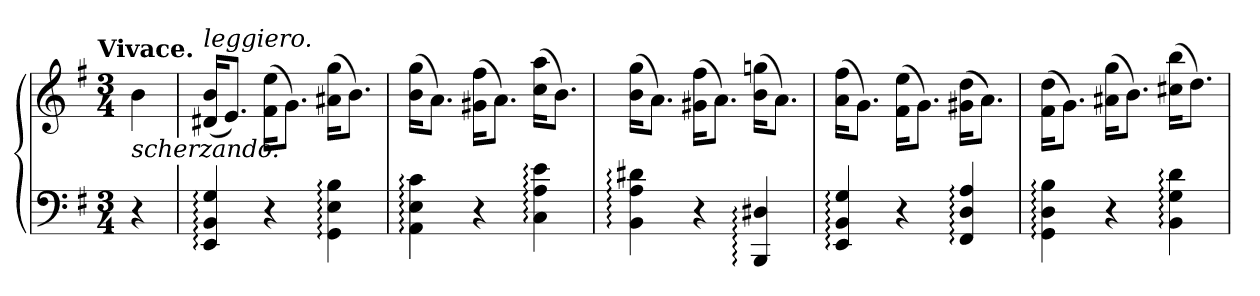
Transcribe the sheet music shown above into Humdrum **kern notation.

**kern	**kern
*part1	*part1
*staff2	*staff1
*clefF4	*clefG2
*k[f#]	*k[f#]
*e:	*e:
!!LO:TX:omd:t=Vivace.
*M3/4	*M3/4
*MM148	*MM148
=	=
!LO:TX:a:i:t=scherzando.	!
4r	4b
=1	=1
!	!LO:TX:a:i:t=leggiero.
4EE: 4BB: 4G:	(16d#X 16bKL
.	8.eJ)
4r	(16f#\ 16ee\KL
.	8.gJ)
4GG: 4E: 4B:	(16a#X 16ggKL
.	8.bJ)
=2	=2
4AA: 4E: 4c:	(16b 16ggKL
.	8.aJ)
4r	(16g#X 16ff#KL
.	8.aJ)
4C: 4A: 4e:	(16cc 16aaKL
.	8.bJ)
=3	=3
4BB: 4A: 4d#X:	(16b 16ggKL
.	8.aJ)
4r	(16g#X 16ff#KL
.	8.aJ)
4BBB: 4D#X:	(16b 16ggnKL
.	8.aJ)
=4	=4
4EE: 4BB: 4G:	(16a\ 16ff#\KL
.	8.gJ)
4r	(16f#\ 16ee\KL
.	8.gJ)
4FF#: 4D: 4A:	(16g#X\ 16dd\KL
.	8.aJ)
=5	=5
4GG: 4D: 4B:	(16f#\ 16dd\KL
.	8.gJ)
4r	(16a#X 16ggKL
.	8.bJ)
4BB: 4G: 4d:	(16cc#X 16bbKL
.	8.ddJ)
=	=
*-	*-
